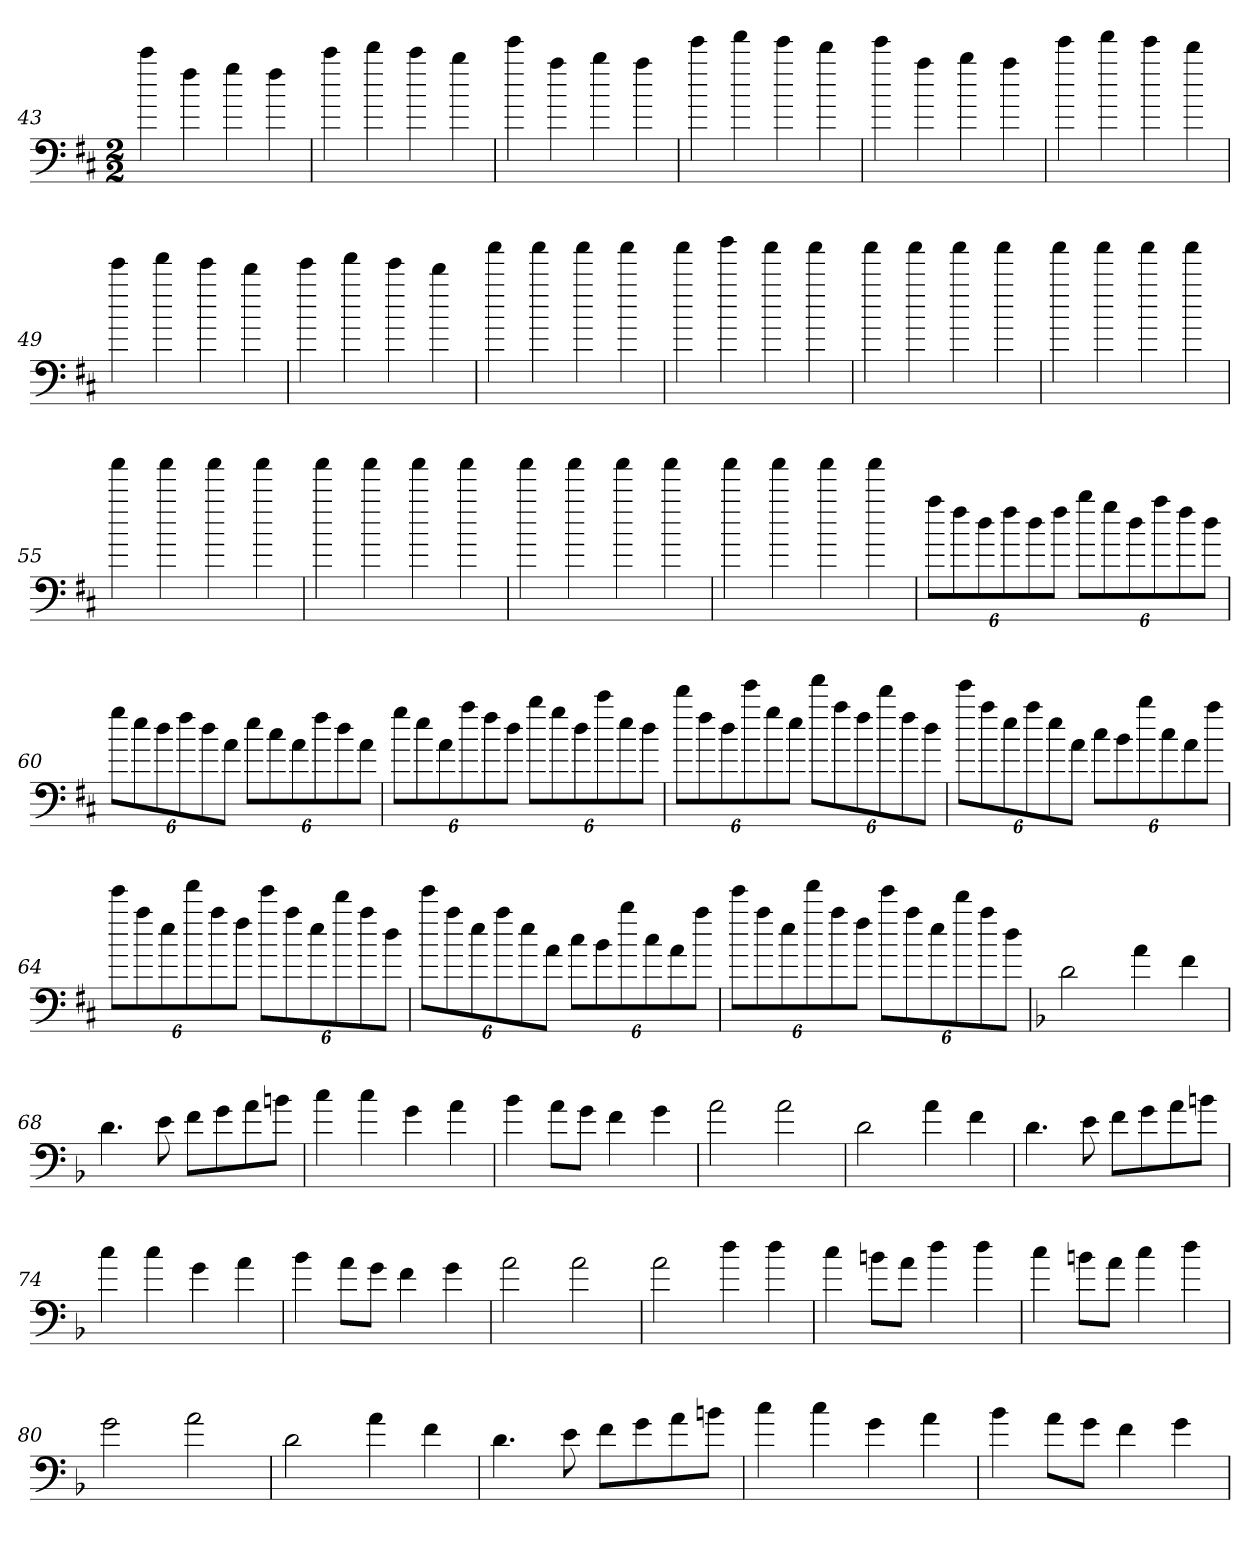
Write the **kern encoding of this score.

**kern
*part1
*staff1
*clefF4
*k[f#c#]
*D:
*M2/2
=43
4ccc#
4ff#
4gg
4ff#
=44
4ccc#
4ddd
4ccc#
4bb
=45
4eee
4aa
4bb
4aa
=46
4eee
4fff#
4eee
4ddd
=47
4eee
4aa
4bb
4aa
=48
4eee
4fff#
4eee
4ddd
=49
4eee
4fff#
4eee
4ddd
=50
4eee
4fff#
4eee
4ddd
=51
4aaa
4aaa
4aaa
4aaa
=52
4aaa
4bbb
4aaa
4aaa
=53
4aaa
4aaa
4aaa
4aaa
=54
4aaa
4aaa
4aaa
4aaa
=55
4aaa
4aaa
4aaa
4aaa
=56
4aaa
4aaa
4aaa
4aaa
=57
4aaa
4aaa
4aaa
4aaa
=58
4aaa
4aaa
4aaa
4aaa
=59
12aa\L
12ff#\
12dd\
12ff#\
12dd\
12ff#\J
12bb\L
12gg\
12dd\
12aa\
12ff#\
12dd\J
=60
12gg\L
12ee\
12dd\
12ff#\
12dd\
12a\J
12ee\L
12cc#\
12a\
12ff#\
12dd\
12a\J
=61
12gg\L
12ee\
12a\
12aa\
12ff#\
12dd\J
12bb\L
12gg\
12dd\
12ccc#\
12ee\
12dd\J
=62
12ddd\L
12ff#\
12dd\
12eee\
12gg\
12ee\J
12fff#\L
12aa\
12ff#\
12ddd\
12ff#\
12dd\J
=63
12eee\L
12aa\
12ee\
12aa\
12ee\
12a\J
12cc#\L
12b\
12bb\
12cc#\
12a\
12aa\J
=64
12eee\L
12aa\
12ee\
12fff#\
12aa\
12ff#\J
12eee\L
12aa\
12ee\
12ddd\
12aa\
12dd\J
=65
12eee\L
12aa\
12ee\
12aa\
12ee\
12a\J
12cc#\L
12b\
12bb\
12cc#\
12a\
12aa\J
=66
12eee\L
12aa\
12ee\
12fff#\
12aa\
12ff#\J
12eee\L
12aa\
12ee\
12ddd\
12aa\
12dd\J
=67
*k[b-]
*d:
2d
4a
4f
=68
4.d
8e
8f\L
8g\
8a\
8bn\J
=69
4cc
4cc
4g
4a
=70
4b-
8a\L
8g\J
4f
4g
=71
2a
2a
=72
2d
4a
4f
=73
4.d
8e
8f\L
8g\
8a\
8bn\J
=74
4cc
4cc
4g
4a
=75
4b-
8a\L
8g\J
4f
4g
=76
2a
2a
=77
2a
4dd
4dd
=78
4cc
8bn\L
8a\J
4dd
4dd
=79
4cc
8bn\L
8a\J
4cc
4dd
=80
2g
2a
=81
2d
4a
4f
=82
4.d
8e
8f\L
8g\
8a\
8bn\J
=83
4cc
4cc
4g
4a
=84
4b-
8a\L
8g\J
4f
4g
=
*-
